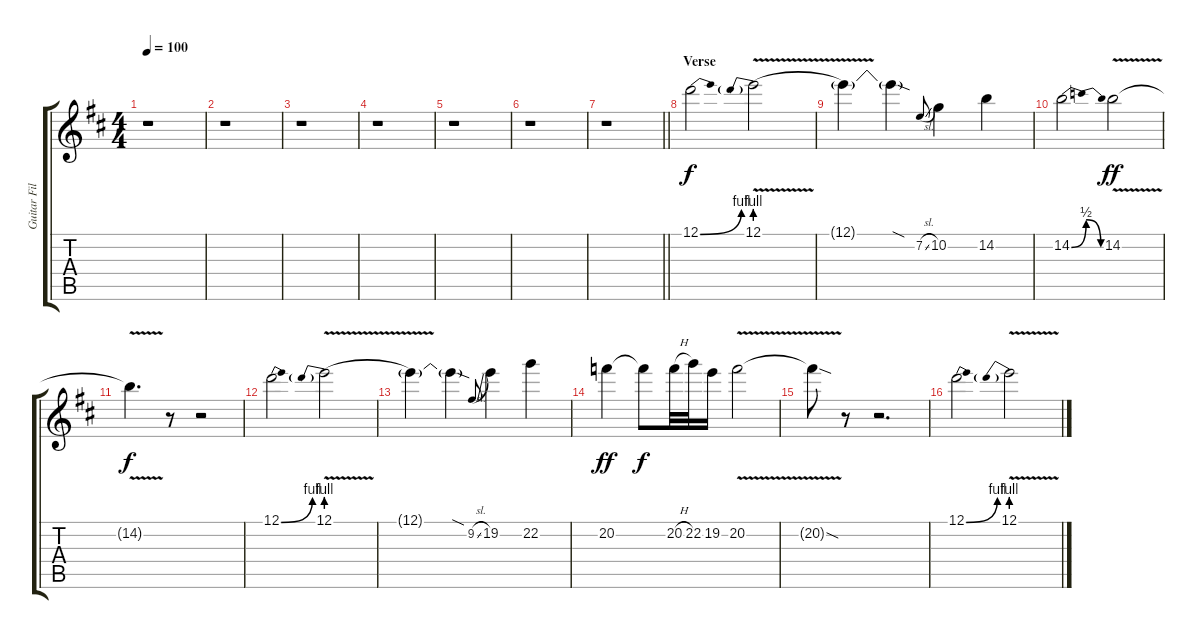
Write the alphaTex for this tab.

\track ("Guitar Fill and Effects" "Guitar Fil") {instrument distortionguitar}
\staff {score tabs}
\tuning (D4 A3 F3 C3 G2 D2) {hide}
\ts (4 4)
\tempo 100
\clef g2
\ks d
r.1{dy mf} |
r.1 |
r.1 |
r.1 |
r.1 |
r.1 |
\barLineRight lightlight
r.1 |
\section ("" "Verse")
12.1{be (bend 0 0 60 4)}.2{dy f} 12.1{be (prebend 0 4 60 4) v}.2 |
12.1{t}.4 12.1{sod t}.4 7.2{sl}.8{gr onbeat} 10.2.4 14.2.4 |
14.2{be (bendrelease 0 0 15 2 45 2 60 0)}.2 14.2{v}.2{dy ff} |
14.2{t}.4{d dy f} r.8 r.2 |
12.1{be (bend 0 0 60 4)}.2 12.1{be (prebend 0 4 60 4) v}.2 |
12.1{t}.4 12.1{sod t}.4 9.2{sl}.8{gr onbeat} 19.2.4 22.2.4 |
20.2.4{dy ff} 20.2{t}.8{dy f} 20.2{h}.32 22.2.32 19.2.16 20.2{v}.2 |
20.2{sod t}.8 r.8 r.2{d} |
12.1{be (bend 0 0 60 4)}.2 12.1{be (prebend 0 4 60 4) v}.2
